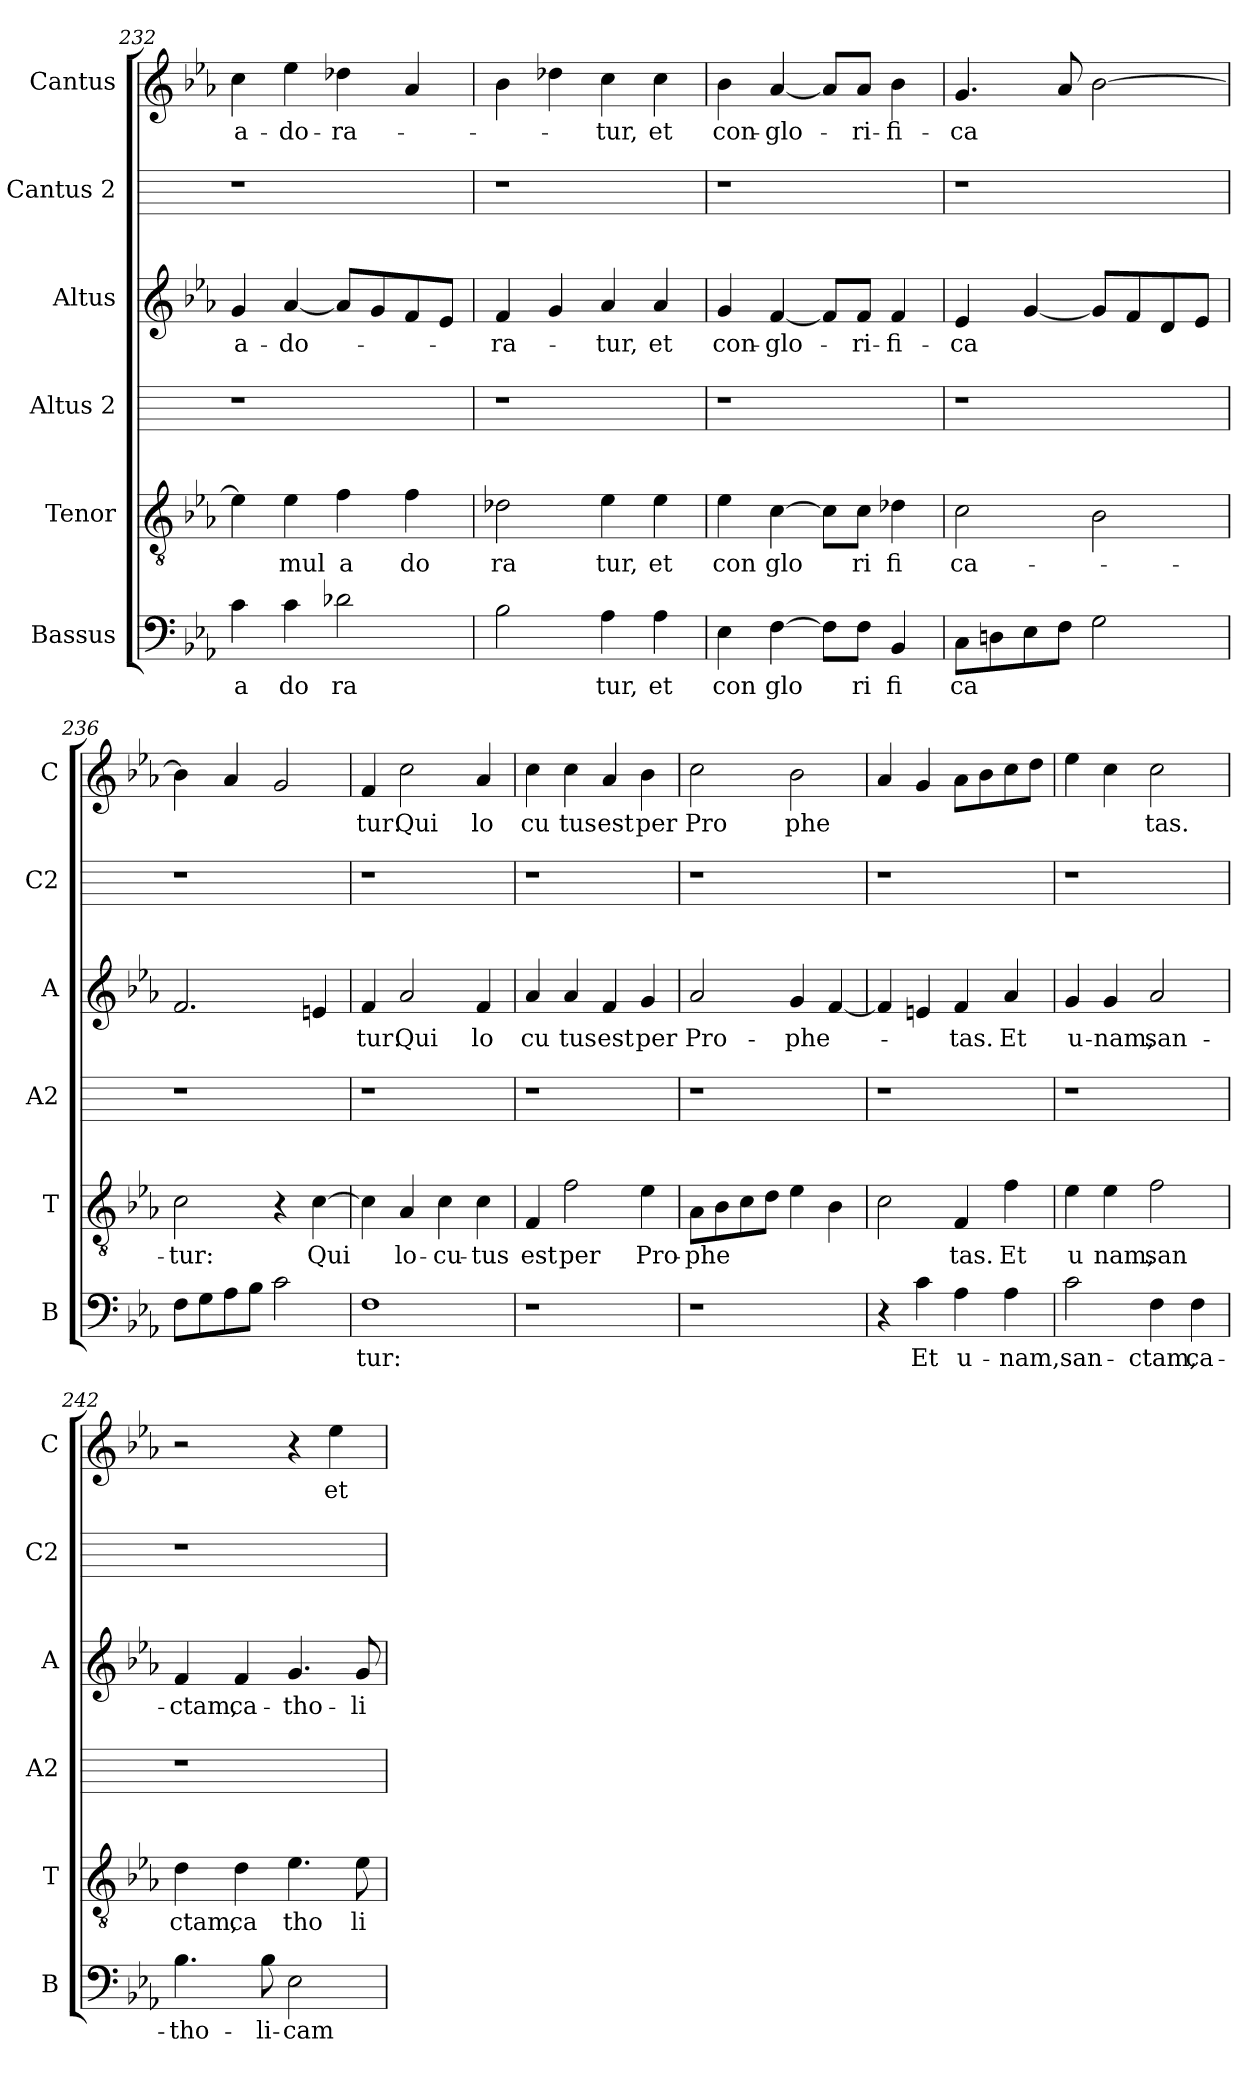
**kern	**text	**kern	**text	**kern	**kern	**text	**kern	**kern	**text
*part6	*part6	*part5	*part5	*part4	*part3	*part3	*part2	*part1	*part1
*staff6	*staff6	*staff5	*staff5	*staff4	*staff3	*staff3	*staff2	*staff1	*staff1
*I"Bassus	*	*I"Tenor	*	*I"Altus 2	*I"Altus	*	*I"Cantus 2	*I"Cantus	*
*I'B	*	*I'T	*	*I'A2	*I'A	*	*I'C2	*I'C	*
*clefF4	*	*clefGv2	*	*	*clefG2	*	*	*clefG2	*
*k[b-e-a-]	*	*k[b-e-a-]	*	*	*k[b-e-a-]	*	*	*k[b-e-a-]	*
*E-:	*	*E-:	*	*	*E-:	*	*	*E-:	*
=232	=232	=232	=232	=232	=232	=232	=232	=232	=232
!	!LO:LY:b:cj	!	!	!	!	!LO:LY:b:cj	!	!	!LO:LY:b:cj
4c\	a	4e-\]	.	1r	4g/	a-	1r	4cc\	a-
!	!LO:LY:b:cj	!	!LO:LY:b:cj	!	!	!LO:LY:b:cj	!	!	!LO:LY:b:cj
4c\	do	4e-\	mul	.	[<4a-/	-do-	.	4ee-\	-do-
!	!LO:LY:b:cj	!	!LO:LY:b:cj	!	!	!	!	!	!LO:LY:b:cj
2d-X\	ra	4f\	a	.	8a-/L]	.	.	4dd-X\	-ra-
.	.	.	.	.	8g/	.	.	.	.
!	!	!	!LO:LY:b:cj	!	!	!	!	!	!
.	.	4f\	do	.	8f/	.	.	4a-/	.
.	.	.	.	.	8e-/J	.	.	.	.
=233	=233	=233	=233	=233	=233	=233	=233	=233	=233
!	!	!	!LO:LY:b:cj	!	!	!LO:LY:b:cj	!	!	!
2B-\	.	2d-X\	ra	1r	4f/	-ra-	1r	4b-\	.
.	.	.	.	.	4g/	.	.	4dd-X\	.
!	!LO:LY:b:cj	!	!LO:LY:b:cj	!	!	!LO:LY:b:cj	!	!	!LO:LY:b:cj
4A-\	tur,	4e-\	tur,	.	4a-/	-tur,	.	4cc\	-tur,
!	!LO:LY:b:cj	!	!LO:LY:b:cj	!	!	!LO:LY:b:cj	!	!	!LO:LY:b:cj
4A-\	et	4e-\	et	.	4a-/	et	.	4cc\	et
=234	=234	=234	=234	=234	=234	=234	=234	=234	=234
!	!LO:LY:b:cj	!	!LO:LY:b:cj	!	!	!LO:LY:b:cj	!	!	!LO:LY:b:cj
4E-\	con	4e-\	con	1r	4g/	con-	1r	4b-\	con-
!	!LO:LY:b	!	!LO:LY:b	!	!	!LO:LY:b	!	!	!LO:LY:b
[>4F\	glo	[>4c\	glo	.	[<4f/	-glo-	.	[<4a-/	-glo-
8F\L]	.	8c\L]	.	.	8f/L]	.	.	8a-/L]	.
!	!LO:LY:b:cj	!	!LO:LY:b:cj	!	!	!LO:LY:b:cj	!	!	!LO:LY:b:cj
8F\J	ri	8c\J	ri	.	8f/J	-ri-	.	8a-/J	-ri-
!	!LO:LY:b:cj	!	!LO:LY:b:cj	!	!	!LO:LY:b:cj	!	!	!LO:LY:b:cj
4BB-/	fi	4d-X\	fi	.	4f/	-fi-	.	4b-\	-fi-
!!LO:LB:g=z
=235	=235	=235	=235	=235	=235	=235	=235	=235	=235
!	!LO:LY:b:cj	!	!LO:LY:b:cj	!	!	!LO:LY:b:cj	!	!	!LO:LY:b:cj
8C\L	ca	2c\	ca-	1r	4e-/	-ca	1r	4.g/	-ca
8Dn\	.	.	.	.	.	.	.	.	.
8E-\	.	.	.	.	[<4g/	.	.	.	.
8F\J	.	.	.	.	.	.	.	8a-/	.
2G\	.	2B-\	.	.	8g/L]	.	.	[>2b-\	.
.	.	.	.	.	8f/	.	.	.	.
.	.	.	.	.	8d/	.	.	.	.
.	.	.	.	.	8e-/J	.	.	.	.
=236	=236	=236	=236	=236	=236	=236	=236	=236	=236
!	!	!	!LO:LY:b:cj	!	!	!	!	!	!
8F\L	.	2c\	-tur:	1r	2.f/	.	1r	4b-\]	.
8G\	.	.	.	.	.	.	.	.	.
8A-\	.	.	.	.	.	.	.	4a-/	.
8B-\J	.	.	.	.	.	.	.	.	.
2c\	.	4r	.	.	.	.	.	2g/	.
!	!	!	!LO:LY:b	!	!	!	!	!	!
.	.	[>4c\	Qui	.	4en/	.	.	.	.
=237	=237	=237	=237	=237	=237	=237	=237	=237	=237
!	!LO:LY:b:cj	!	!	!	!	!LO:LY:b:cj	!	!	!LO:LY:b:cj
1F	tur:	4c\]	.	1r	4f/	tur:	1r	4f/	tur:
!	!	!	!LO:LY:b:cj	!	!	!LO:LY:b:cj	!	!	!LO:LY:b:cj
.	.	4A-/	lo-	.	2a-/	Qui	.	2cc\	Qui
!	!	!	!LO:LY:b:cj	!	!	!	!	!	!
.	.	4c\	-cu-	.	.	.	.	.	.
!	!	!	!LO:LY:b:cj	!	!	!LO:LY:b:cj	!	!	!LO:LY:b:cj
.	.	4c\	-tus	.	4f/	lo	.	4a-/	lo
=238	=238	=238	=238	=238	=238	=238	=238	=238	=238
!	!	!	!LO:LY:b:cj	!	!	!LO:LY:b:cj	!	!	!LO:LY:b:cj
1r	.	4F/	est	1r	4a-/	cu	1r	4cc\	cu
!	!	!	!LO:LY:b:cj	!	!	!LO:LY:b:cj	!	!	!LO:LY:b:cj
.	.	2f\	per	.	4a-/	tus	.	4cc\	tus
!	!	!	!	!	!	!LO:LY:b:cj	!	!	!LO:LY:b:cj
.	.	.	.	.	4f/	est	.	4a-/	est
!	!	!	!LO:LY:b:cj	!	!	!LO:LY:b:cj	!	!	!LO:LY:b:cj
.	.	4e-\	Pro-	.	4g/	per	.	4b-\	per
!!LO:LB:g=z
=239	=239	=239	=239	=239	=239	=239	=239	=239	=239
!	!	!	!LO:LY:b	!	!	!LO:LY:b:cj	!	!	!LO:LY:b:cj
1r	.	8A-\L	-phe	1r	2a-/	Pro-	1r	2cc\	Pro
.	.	8B-\	.	.	.	.	.	.	.
.	.	8c\	.	.	.	.	.	.	.
.	.	8d\J	.	.	.	.	.	.	.
!	!	!	!	!	!	!LO:LY:b	!	!	!LO:LY:b
.	.	4e-\	.	.	4g/	-phe-	.	2b-\	phe
.	.	4B-\	.	.	[<4f/	.	.	.	.
=240	=240	=240	=240	=240	=240	=240	=240	=240	=240
4r	.	2c\	.	1r	4f/]	.	1r	4a-/	.
!	!LO:LY:b:cj	!	!	!	!	!	!	!	!
4c\	Et	.	.	.	4en/	.	.	4g/	.
!	!LO:LY:b:cj	!	!LO:LY:b:cj	!	!	!LO:LY:b:cj	!	!	!
4A-\	u-	4F/	tas.	.	4f/	-tas.	.	8a-\L	.
.	.	.	.	.	.	.	.	8b-\	.
!	!LO:LY:b:cj	!	!LO:LY:b:cj	!	!	!LO:LY:b:cj	!	!	!
4A-\	-nam,	4f\	Et	.	4a-/	Et	.	8cc\	.
.	.	.	.	.	.	.	.	8dd\J	.
=241	=241	=241	=241	=241	=241	=241	=241	=241	=241
!	!LO:LY:b:cj	!	!LO:LY:b:cj	!	!	!LO:LY:b:cj	!	!	!
2c\	san-	4e-\	u	1r	4g/	u-	1r	4ee-\	.
!	!	!	!LO:LY:b:cj	!	!	!LO:LY:b:cj	!	!	!
.	.	4e-\	nam,	.	4g/	-nam,	.	4cc\	.
!	!LO:LY:b:cj	!	!LO:LY:b:cj	!	!	!LO:LY:b:cj	!	!	!LO:LY:b:cj
4F\	-ctam,	2f\	san	.	2a-/	san-	.	2cc\	tas.
!	!LO:LY:b:cj	!	!	!	!	!	!	!	!
4F\	ca-	.	.	.	.	.	.	.	.
=242	=242	=242	=242	=242	=242	=242	=242	=242	=242
!	!LO:LY:b:cj	!	!LO:LY:b:cj	!	!	!LO:LY:b:cj	!	!	!
4.B-\	-tho-	4d\	ctam,	1r	4f/	-ctam,	1r	2r	.
!	!	!	!LO:LY:b:cj	!	!	!LO:LY:b:cj	!	!	!
.	.	4d\	ca	.	4f/	ca-	.	.	.
!	!LO:LY:b:cj	!	!	!	!	!	!	!	!
8B-\	-li-	.	.	.	.	.	.	.	.
!	!LO:LY:b:cj	!	!LO:LY:b:cj	!	!	!LO:LY:b:cj	!	!	!
2E-\	-cam	4.e-\	tho	.	4.g/	-tho-	.	4r	.
!	!	!	!	!	!	!	!	!	!LO:LY:b:cj
.	.	.	.	.	.	.	.	4ee-\	et
!	!	!	!LO:LY:b:cj	!	!	!LO:LY:b:cj	!	!	!
.	.	8e-\	li	.	8g/	-li-	.	.	.
=	=	=	=	=	=	=	=	=	=
*-	*-	*-	*-	*-	*-	*-	*-	*-	*-
